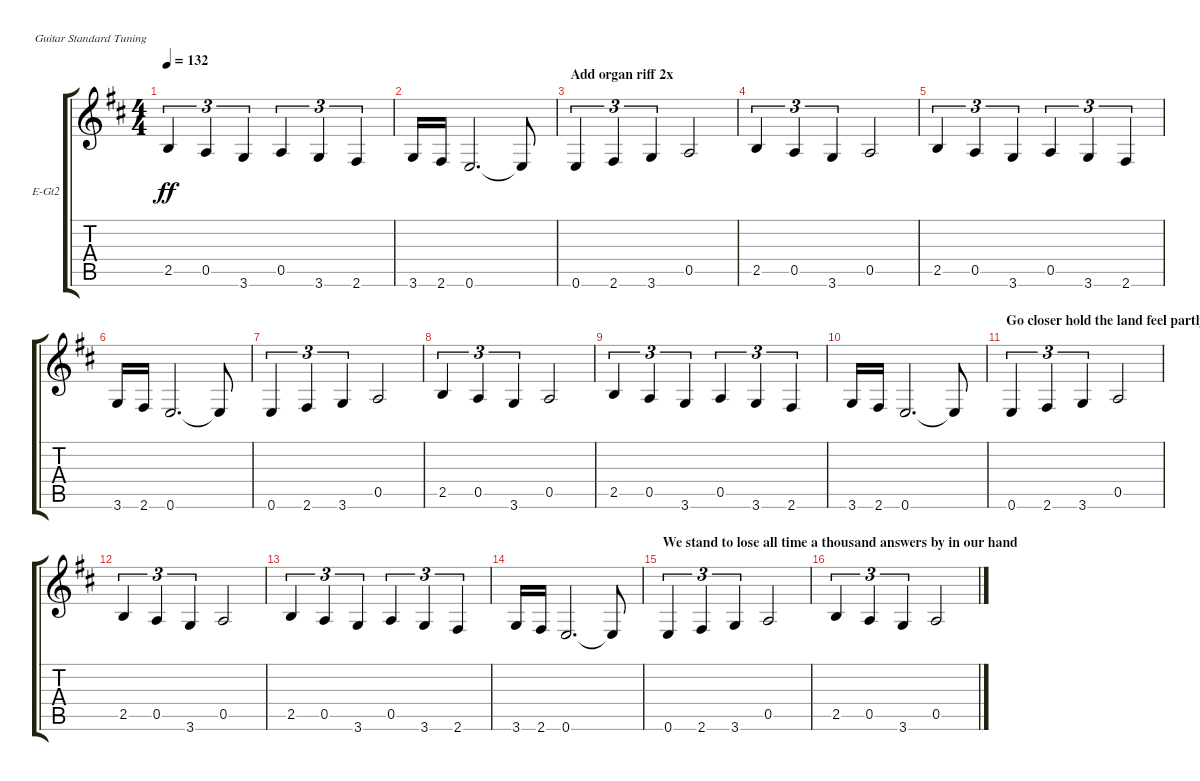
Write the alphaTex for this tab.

\bracketExtendMode groupsimilarinstruments
\firstSystemTrackNameOrientation horizontal
\otherSystemsTrackNameOrientation horizontal
\track ("Electric Guitar 2" "E-Gt2") {instrument overdrivenguitar}
\staff {score tabs}
\tuning (E4 B3 G3 D3 A2 E2)
\ts (4 4)
\tempo 132
\clef g2
\ks bminor
2.5.4{tu (3 2) dy ff} 0.5.4{tu (3 2)} 3.6.4{tu (3 2)} 0.5.4{tu (3 2)} 3.6.4{tu (3 2)} 2.6.4{tu (3 2)} |
3.6.16 2.6.16 0.6.2{d} 0.6{t}.8 |
\section ("" "Add organ riff 2x")
0.6.4{tu (3 2)} 2.6.4{tu (3 2)} 3.6.4{tu (3 2)} 0.5.2 |
2.5.4{tu (3 2)} 0.5.4{tu (3 2)} 3.6.4{tu (3 2)} 0.5.2 |
2.5.4{tu (3 2)} 0.5.4{tu (3 2)} 3.6.4{tu (3 2)} 0.5.4{tu (3 2)} 3.6.4{tu (3 2)} 2.6.4{tu (3 2)} |
3.6.16 2.6.16 0.6.2{d} 0.6{t}.8 |
0.6.4{tu (3 2)} 2.6.4{tu (3 2)} 3.6.4{tu (3 2)} 0.5.2 |
2.5.4{tu (3 2)} 0.5.4{tu (3 2)} 3.6.4{tu (3 2)} 0.5.2 |
2.5.4{tu (3 2)} 0.5.4{tu (3 2)} 3.6.4{tu (3 2)} 0.5.4{tu (3 2)} 3.6.4{tu (3 2)} 2.6.4{tu (3 2)} |
3.6.16 2.6.16 0.6.2{d} 0.6{t}.8 |
\section ("" "Go closer hold the land feel partly no more than grains of sand")
0.6.4{tu (3 2)} 2.6.4{tu (3 2)} 3.6.4{tu (3 2)} 0.5.2 |
2.5.4{tu (3 2)} 0.5.4{tu (3 2)} 3.6.4{tu (3 2)} 0.5.2 |
2.5.4{tu (3 2)} 0.5.4{tu (3 2)} 3.6.4{tu (3 2)} 0.5.4{tu (3 2)} 3.6.4{tu (3 2)} 2.6.4{tu (3 2)} |
3.6.16 2.6.16 0.6.2{d} 0.6{t}.8 |
\section ("" "We stand to lose all time a thousand answers by in our hand")
0.6.4{tu (3 2)} 2.6.4{tu (3 2)} 3.6.4{tu (3 2)} 0.5.2 |
2.5.4{tu (3 2)} 0.5.4{tu (3 2)} 3.6.4{tu (3 2)} 0.5.2
